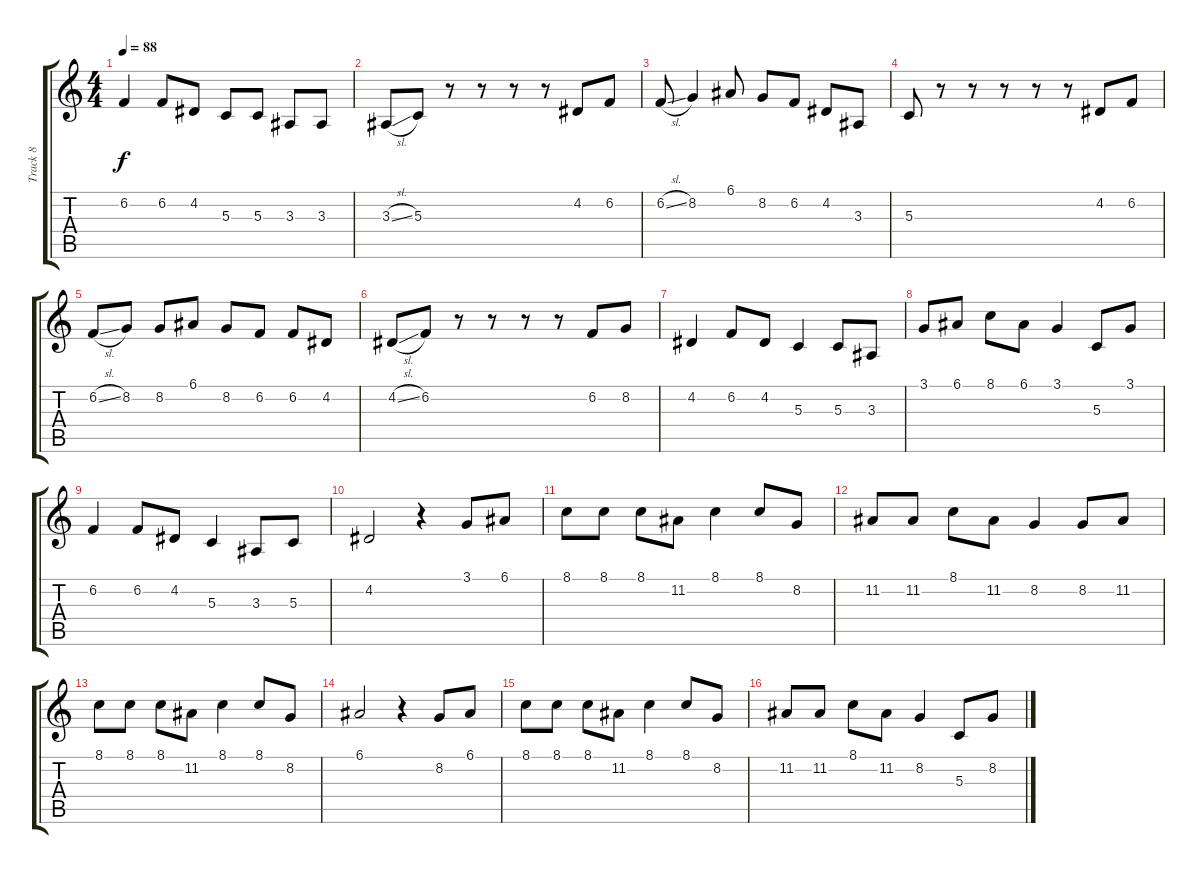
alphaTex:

\track ("Track 8" "Track 8") {instrument acousticgrandpiano}
\staff {score tabs}
\tuning (E4 B3 G3 D3 A2 E2) {hide}
\ts (4 4)
\tempo 88
\clef g2
\ks c
6.2.4{dy f} 6.2.8 4.2.8 5.3.8 5.3.8 3.3.8 3.3.8 |
3.3{sl}.8 5.3.8 r.8 r.8 r.8 r.8 4.2.8 6.2.8 |
6.2{sl}.8 8.2.4 6.1.8 8.2.8 6.2.8 4.2.8 3.3.8 |
5.3.8 r.8 r.8 r.8 r.8 r.8 4.2.8 6.2.8 |
6.2{sl}.8 8.2.8 8.2.8 6.1.8 8.2.8 6.2.8 6.2.8 4.2.8 |
4.2{sl}.8 6.2.8 r.8 r.8 r.8 r.8 6.2.8 8.2.8 |
4.2.4 6.2.8 4.2.8 5.3.4 5.3.8 3.3.8 |
3.1.8 6.1.8 8.1.8 6.1.8 3.1.4 5.3.8 3.1.8 |
6.2.4 6.2.8 4.2.8 5.3.4 3.3.8 5.3.8 |
4.2.2 r.4 3.1.8 6.1.8 |
8.1.8 8.1.8 8.1.8 11.2.8 8.1.4 8.1.8 8.2.8 |
11.2.8 11.2.8 8.1.8 11.2.8 8.2.4 8.2.8 11.2.8 |
8.1.8 8.1.8 8.1.8 11.2.8 8.1.4 8.1.8 8.2.8 |
6.1.2 r.4 8.2.8 6.1.8 |
8.1.8 8.1.8 8.1.8 11.2.8 8.1.4 8.1.8 8.2.8 |
11.2.8 11.2.8 8.1.8 11.2.8 8.2.4 5.3.8 8.2.8
